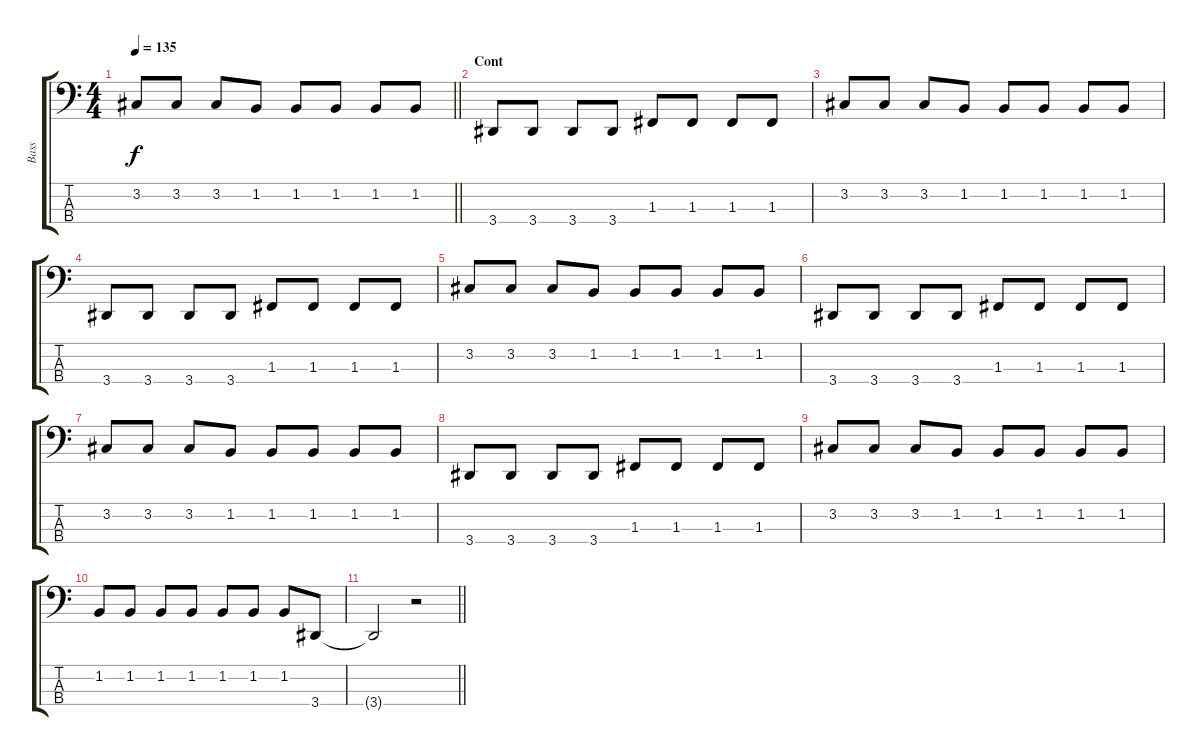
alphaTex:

\track ("Bass" "Bass") {instrument electricbasspick}
\staff {score tabs}
\tuning (Eb2 Bb1 F1 C1) {hide}
\ts (4 4)
\tempo 135
\clef f4
\barLineRight lightlight
\ks c
3.2.8{dy f} 3.2.8 3.2.8 1.2.8 1.2.8 1.2.8 1.2.8 1.2.8 |
\section ("" "Cont")
3.4.8 3.4.8 3.4.8 3.4.8 1.3.8 1.3.8 1.3.8 1.3.8 |
3.2.8 3.2.8 3.2.8 1.2.8 1.2.8 1.2.8 1.2.8 1.2.8 |
3.4.8 3.4.8 3.4.8 3.4.8 1.3.8 1.3.8 1.3.8 1.3.8 |
3.2.8 3.2.8 3.2.8 1.2.8 1.2.8 1.2.8 1.2.8 1.2.8 |
3.4.8 3.4.8 3.4.8 3.4.8 1.3.8 1.3.8 1.3.8 1.3.8 |
3.2.8 3.2.8 3.2.8 1.2.8 1.2.8 1.2.8 1.2.8 1.2.8 |
3.4.8 3.4.8 3.4.8 3.4.8 1.3.8 1.3.8 1.3.8 1.3.8 |
3.2.8 3.2.8 3.2.8 1.2.8 1.2.8 1.2.8 1.2.8 1.2.8 |
1.2.8 1.2.8 1.2.8 1.2.8 1.2.8 1.2.8 1.2.8 3.4.8 |
\barLineRight lightlight
3.4{t}.2 r.2
